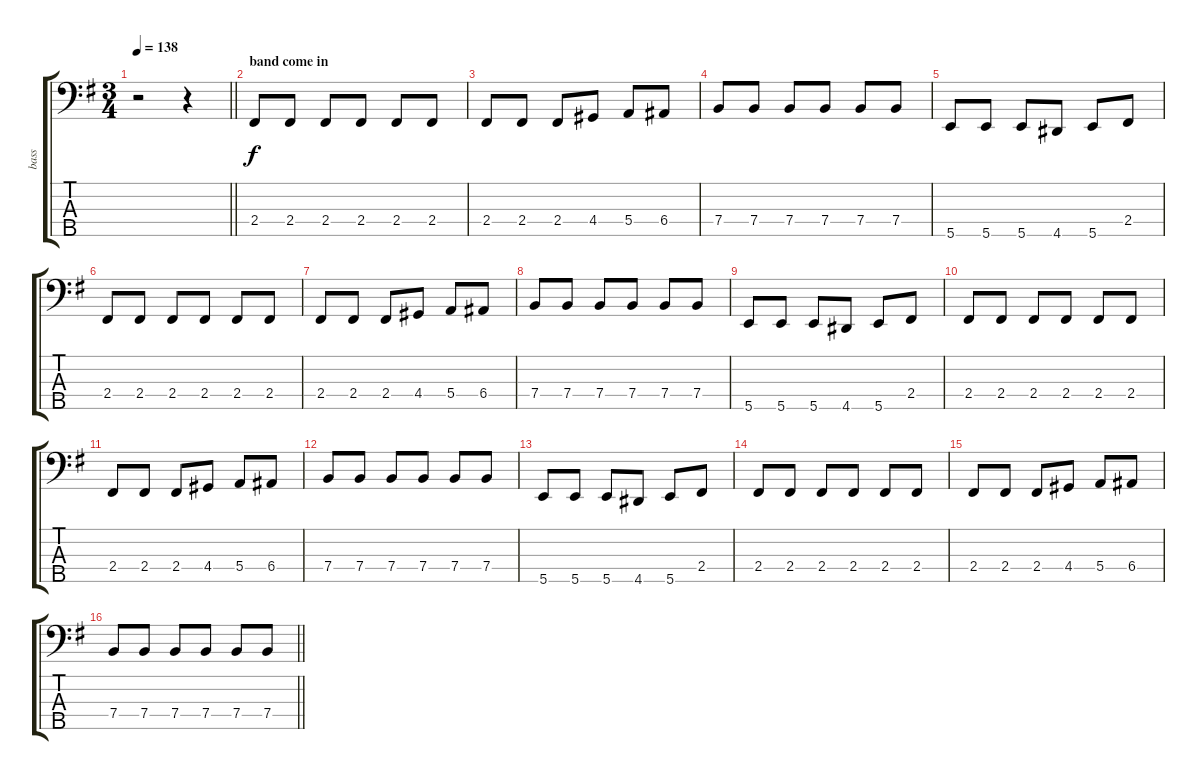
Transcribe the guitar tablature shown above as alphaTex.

\track ("bass" "bass") {instrument electricbassfinger}
\staff {score tabs}
\tuning (G2 D2 A1 E1 B0) {hide}
\ts (3 4)
\tempo 138
\clef f4
\barLineRight lightlight
\ks eminor
r.2{dy f} r.4 |
\section ("" "band come in")
2.4.8 2.4.8 2.4.8 2.4.8 2.4.8 2.4.8 |
2.4.8 2.4.8 2.4.8 4.4.8 5.4.8 6.4.8 |
7.4.8 7.4.8 7.4.8 7.4.8 7.4.8 7.4.8 |
5.5.8 5.5.8 5.5.8 4.5.8 5.5.8 2.4.8 |
2.4.8 2.4.8 2.4.8 2.4.8 2.4.8 2.4.8 |
2.4.8 2.4.8 2.4.8 4.4.8 5.4.8 6.4.8 |
7.4.8 7.4.8 7.4.8 7.4.8 7.4.8 7.4.8 |
5.5.8 5.5.8 5.5.8 4.5.8 5.5.8 2.4.8 |
2.4.8 2.4.8 2.4.8 2.4.8 2.4.8 2.4.8 |
2.4.8 2.4.8 2.4.8 4.4.8 5.4.8 6.4.8 |
7.4.8 7.4.8 7.4.8 7.4.8 7.4.8 7.4.8 |
5.5.8 5.5.8 5.5.8 4.5.8 5.5.8 2.4.8 |
2.4.8 2.4.8 2.4.8 2.4.8 2.4.8 2.4.8 |
2.4.8 2.4.8 2.4.8 4.4.8 5.4.8 6.4.8 |
\barLineRight lightlight
7.4.8 7.4.8 7.4.8 7.4.8 7.4.8 7.4.8
